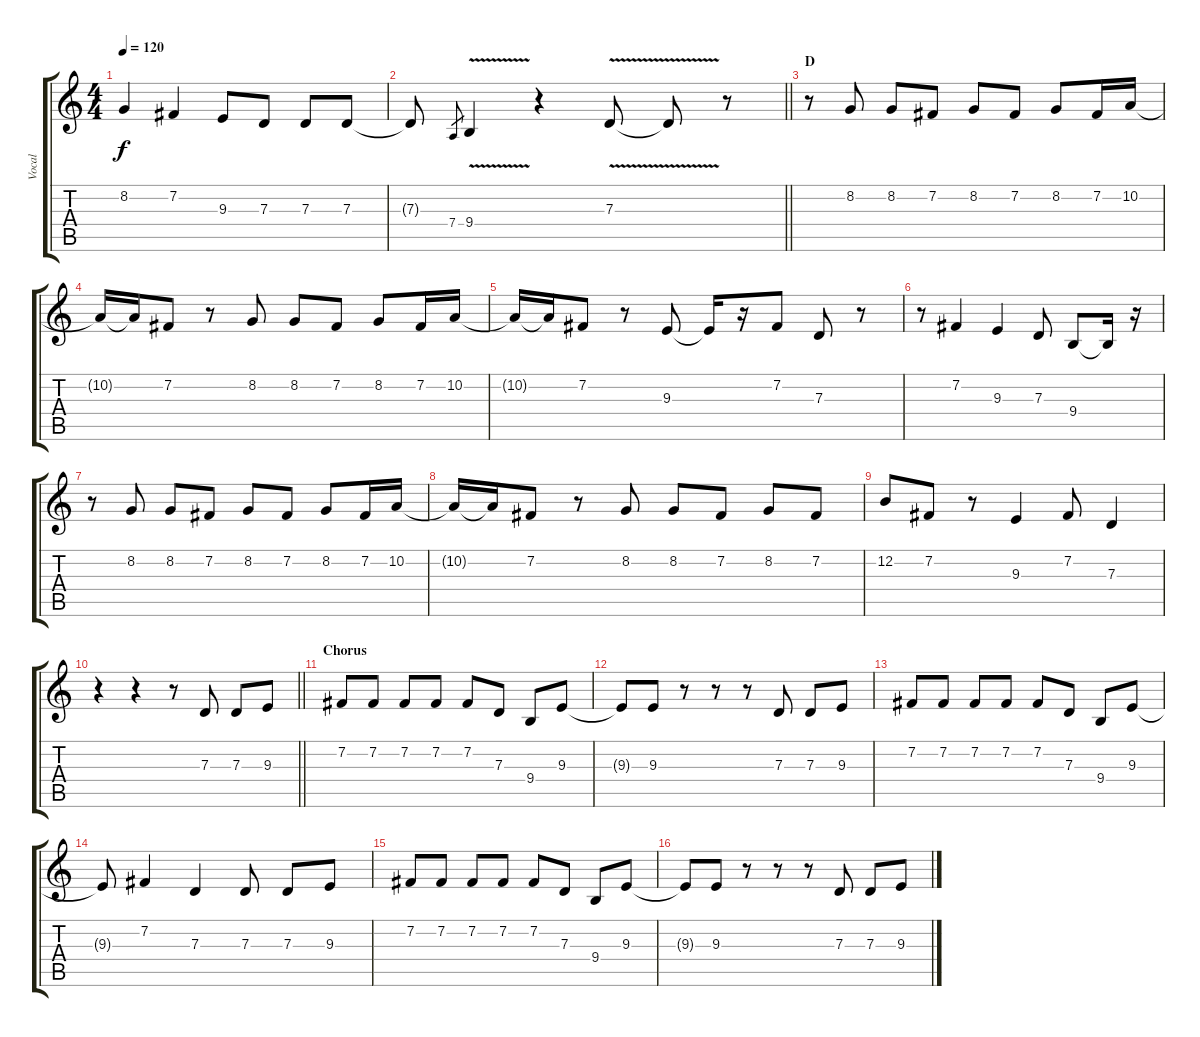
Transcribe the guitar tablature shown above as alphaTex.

\track ("Vocal" "Vocal") {instrument oboe}
\staff {score tabs}
\tuning (E4 B3 G3 D3 A2 E2) {hide}
\ts (4 4)
\tempo 120
\clef g2
\ks c
8.2.4{dy f} 7.2.4 9.3.8 7.3.8 7.3.8 7.3.8 |
\barLineRight lightlight
7.3{t}.8 7.4.8{gr} 9.4{v}.4 r.4 7.3{v}.8 7.3{t}.8 r.8 |
\section ("" "D")
r.8 8.2.8 8.2.8 7.2.8 8.2.8 7.2.8 8.2.8 7.2.16 10.2.16 |
10.2{t}.16 10.2{t}.16 7.2.8 r.8 8.2.8 8.2.8 7.2.8 8.2.8 7.2.16 10.2.16 |
10.2{t}.16 10.2{t}.16 7.2.8 r.8 9.3.8 9.3{t}.16 r.16 7.2.8 7.3.8 r.8 |
r.8 7.2.4 9.3.4 7.3.8 9.4.8 9.4{t}.16 r.16 |
r.8 8.2.8 8.2.8 7.2.8 8.2.8 7.2.8 8.2.8 7.2.16 10.2.16 |
10.2{t}.16 10.2{t}.16 7.2.8 r.8 8.2.8 8.2.8 7.2.8 8.2.8 7.2.8 |
12.2.8 7.2.8 r.8 9.3.4 7.2.8 7.3.4 |
\barLineRight lightlight
r.4 r.4 r.8 7.3.8 7.3.8 9.3.8 |
\section ("" "Chorus")
7.2.8 7.2.8 7.2.8 7.2.8 7.2.8 7.3.8 9.4.8 9.3.8 |
9.3{t}.8 9.3.8 r.8 r.8 r.8 7.3.8 7.3.8 9.3.8 |
7.2.8 7.2.8 7.2.8 7.2.8 7.2.8 7.3.8 9.4.8 9.3.8 |
9.3{t}.8 7.2.4 7.3.4 7.3.8 7.3.8 9.3.8 |
7.2.8 7.2.8 7.2.8 7.2.8 7.2.8 7.3.8 9.4.8 9.3.8 |
9.3{t}.8 9.3.8 r.8 r.8 r.8 7.3.8 7.3.8 9.3.8
